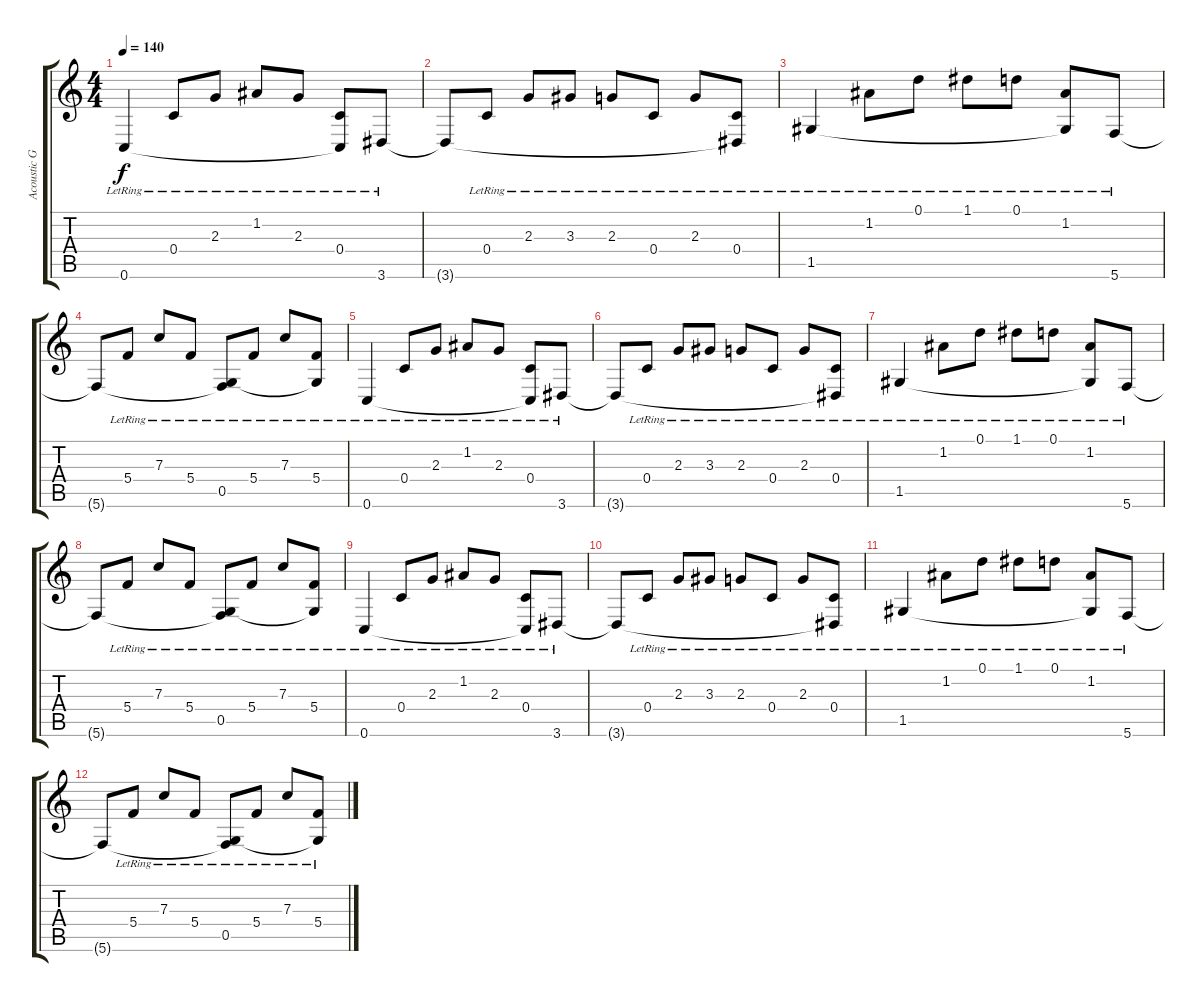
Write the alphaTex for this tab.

\track ("Acoustic Guitar" "Acoustic G") {instrument acousticguitarsteel}
\staff {score tabs}
\tuning (D4 A3 F3 C3 G2 C2) {hide}
\ts (4 4)
\tempo 140
\clef g2
\ks c
0.6{lr}.4{dy f} 0.4{lr}.8 2.3{lr}.8 1.2{lr}.8 2.3{lr}.8 (0.4{lr} 0.6{t}).8 3.6{lr}.8 |
3.6{t}.8 0.4{lr}.8 2.3{lr}.8 3.3{lr}.8 2.3{lr}.8 0.4{lr}.8 2.3{lr}.8 (0.4{lr} 3.6{t}).8 |
1.5{lr}.4 1.2{lr}.8 0.1{lr}.8 1.1{lr}.8 0.1{lr}.8 (1.2{lr} 1.5{t}).8 5.6{lr}.8 |
5.6{t}.8 5.4{lr}.8 7.3{lr}.8 5.4{lr}.8 (0.5{lr} 5.6{t}).8 5.4{lr}.8 7.3{lr}.8 (5.4{lr} 0.5{t}).8 |
0.6{lr}.4 0.4{lr}.8 2.3{lr}.8 1.2{lr}.8 2.3{lr}.8 (0.4{lr} 0.6{t}).8 3.6{lr}.8 |
3.6{t}.8 0.4{lr}.8 2.3{lr}.8 3.3{lr}.8 2.3{lr}.8 0.4{lr}.8 2.3{lr}.8 (0.4{lr} 3.6{t}).8 |
1.5{lr}.4 1.2{lr}.8 0.1{lr}.8 1.1{lr}.8 0.1{lr}.8 (1.2{lr} 1.5{t}).8 5.6{lr}.8 |
5.6{t}.8 5.4{lr}.8 7.3{lr}.8 5.4{lr}.8 (0.5{lr} 5.6{t}).8 5.4{lr}.8 7.3{lr}.8 (5.4{lr} 0.5{t}).8 |
0.6{lr}.4 0.4{lr}.8 2.3{lr}.8 1.2{lr}.8 2.3{lr}.8 (0.4{lr} 0.6{t}).8 3.6{lr}.8 |
3.6{t}.8 0.4{lr}.8 2.3{lr}.8 3.3{lr}.8 2.3{lr}.8 0.4{lr}.8 2.3{lr}.8 (0.4{lr} 3.6{t}).8 |
1.5{lr}.4 1.2{lr}.8 0.1{lr}.8 1.1{lr}.8 0.1{lr}.8 (1.2{lr} 1.5{t}).8 5.6{lr}.8 |
5.6{t}.8 5.4{lr}.8 7.3{lr}.8 5.4{lr}.8 (0.5{lr} 5.6{t}).8 5.4{lr}.8 7.3{lr}.8 (5.4{lr} 0.5{t}).8
